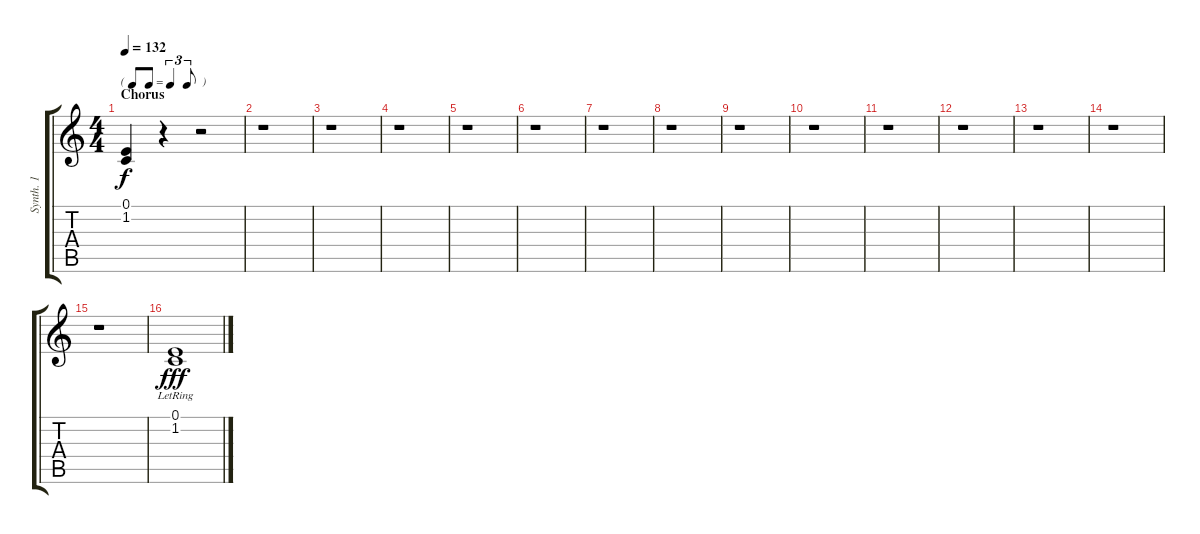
\track ("Synth. 1" "Synth. 1") {instrument reversecymbal}
\staff {score tabs}
\tuning (E4 B3 G3 D3 A2 E2) {hide}
\ts (4 4)
\tf triplet8th
\section ("" "Chorus")
\tempo 132
\clef g2
\ks c
(0.1{t} 1.2{t}).4{dy f} r.4 r.2 |
r.1 |
r.1 |
r.1 |
r.1 |
r.1 |
r.1 |
r.1 |
r.1 |
r.1 |
r.1 |
r.1 |
r.1 |
r.1 |
r.1{volume 0} |
(0.1{lr} 1.2{lr}).1{dy fff volume 16}
